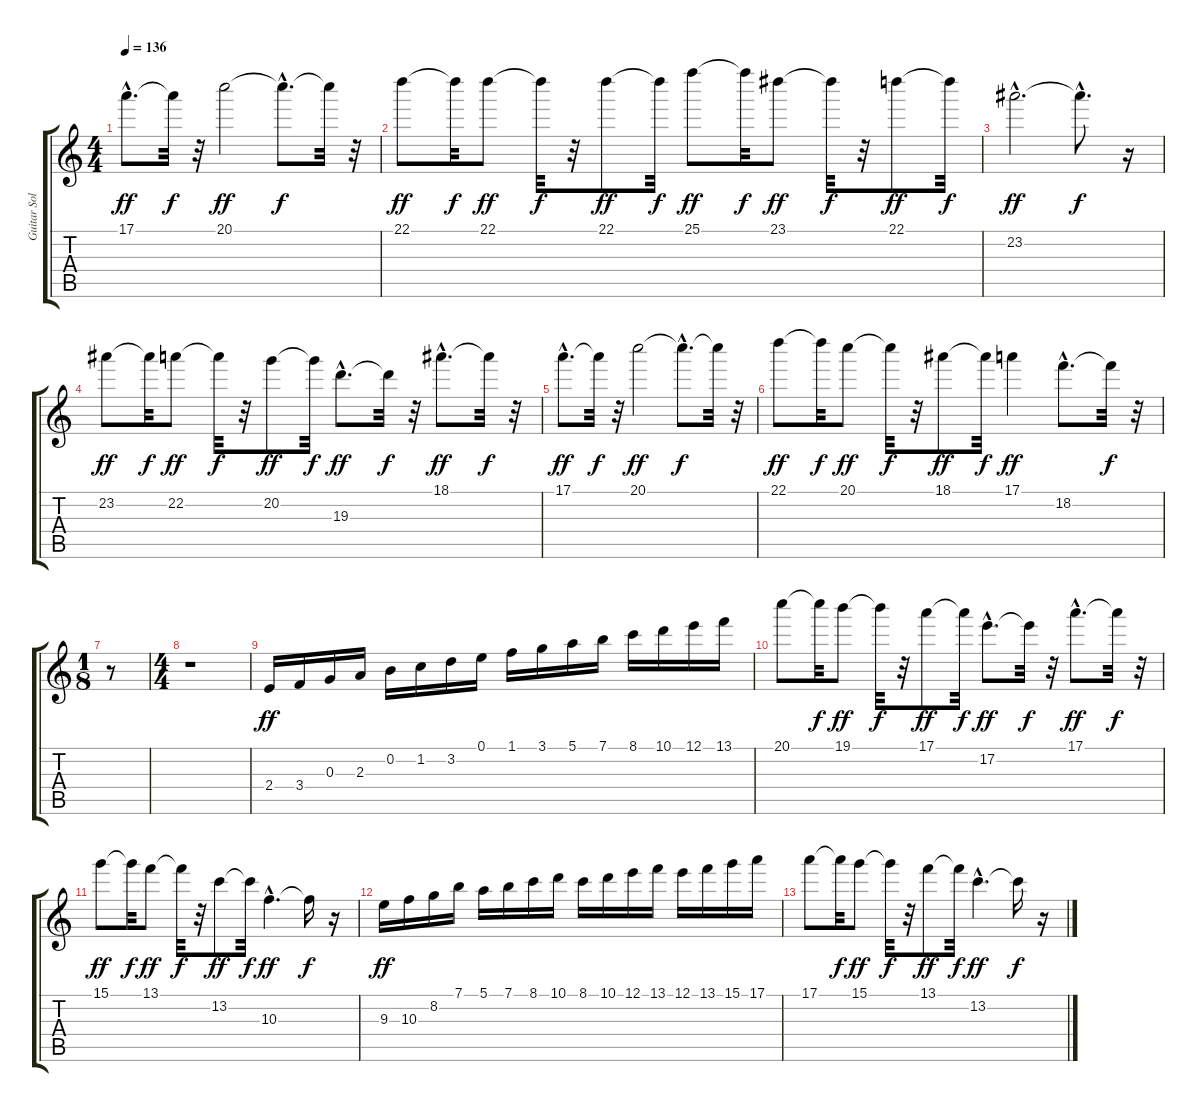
\track ("Guitar Solo" "Guitar Sol") {instrument overdrivenguitar}
\staff {score tabs}
\tuning (E4 B3 G3 D3 A2 E2) {hide}
\ts (4 4)
\tempo 136
\clef g2
\ks c
17.1{hac}.8{d dy ff} 17.1{t}.32{dy f} r.32 20.1.2{dy ff} 20.1{hac t}.8{d dy f} 20.1{t}.32 r.32 |
22.1.8{dy ff} 22.1{t}.32{dy f} 22.1.8{dy ff} 22.1{t}.32{dy f} r.32 22.1.8{dy ff} 22.1{t}.32{dy f} 25.1.8{dy ff} 25.1{t}.32{dy f} 23.1.8{dy ff} 23.1{t}.32{dy f} r.32 22.1.8{dy ff} 22.1{t}.32{dy f} |
23.2{hac}.2{d dy ff} 23.2{hac t}.8{d dy f} r.16 |
23.2.8{dy ff} 23.2{t}.32{dy f} 22.2.8{dy ff} 22.2{t}.32{dy f} r.32 20.2.8{dy ff} 20.2{t}.32{dy f} 19.3{hac}.8{d dy ff} 19.3{t}.32{dy f} r.32 18.1{hac}.8{d dy ff} 18.1{t}.32{dy f} r.32 |
17.1{hac}.8{d dy ff} 17.1{t}.32{dy f} r.32 20.1.2{dy ff} 20.1{hac t}.8{d dy f} 20.1{t}.32 r.32 |
22.1.8{dy ff} 22.1{t}.32{dy f} 20.1.8{dy ff} 20.1{t}.32{dy f} r.32 18.1.8{dy ff} 18.1{t}.32{dy f} 17.1.4{dy ff} 18.2{hac}.8{d} 18.2{t}.32{dy f} r.32 |
\ts (1 8)
r.8 |
\ts (4 4)
r.1 |
2.4.16{dy ff} 3.4.16 0.3.16 2.3.16 0.2.16 1.2.16 3.2.16 0.1.16 1.1.16 3.1.16 5.1.16 7.1.16 8.1.16 10.1.16 12.1.16 13.1.16 |
20.1.8 20.1{t}.32{dy f} 19.1.8{dy ff} 19.1{t}.32{dy f} r.32 17.1.8{dy ff} 17.1{t}.32{dy f} 17.2{hac}.8{d dy ff} 17.2{t}.32{dy f} r.32 17.1{hac}.8{d dy ff} 17.1{t}.32{dy f} r.32 |
15.1.8{dy ff} 15.1{t}.32{dy f} 13.1.8{dy ff} 13.1{t}.32{dy f} r.32 13.2.8{dy ff} 13.2{t}.32{dy f} 10.3{hac}.4{d dy ff} 10.3{t}.16{dy f} r.16 |
9.3.16{dy ff} 10.3.16 8.2.16 7.1.16 5.1.16 7.1.16 8.1.16 10.1.16 8.1.16 10.1.16 12.1.16 13.1.16 12.1.16 13.1.16 15.1.16 17.1.16 |
17.1.8 17.1{t}.32{dy f} 15.1.8{dy ff} 15.1{t}.32{dy f} r.32 13.1.8{dy ff} 13.1{t}.32{dy f} 13.2{hac}.4{d dy ff} 13.2{t}.16{dy f} r.16
